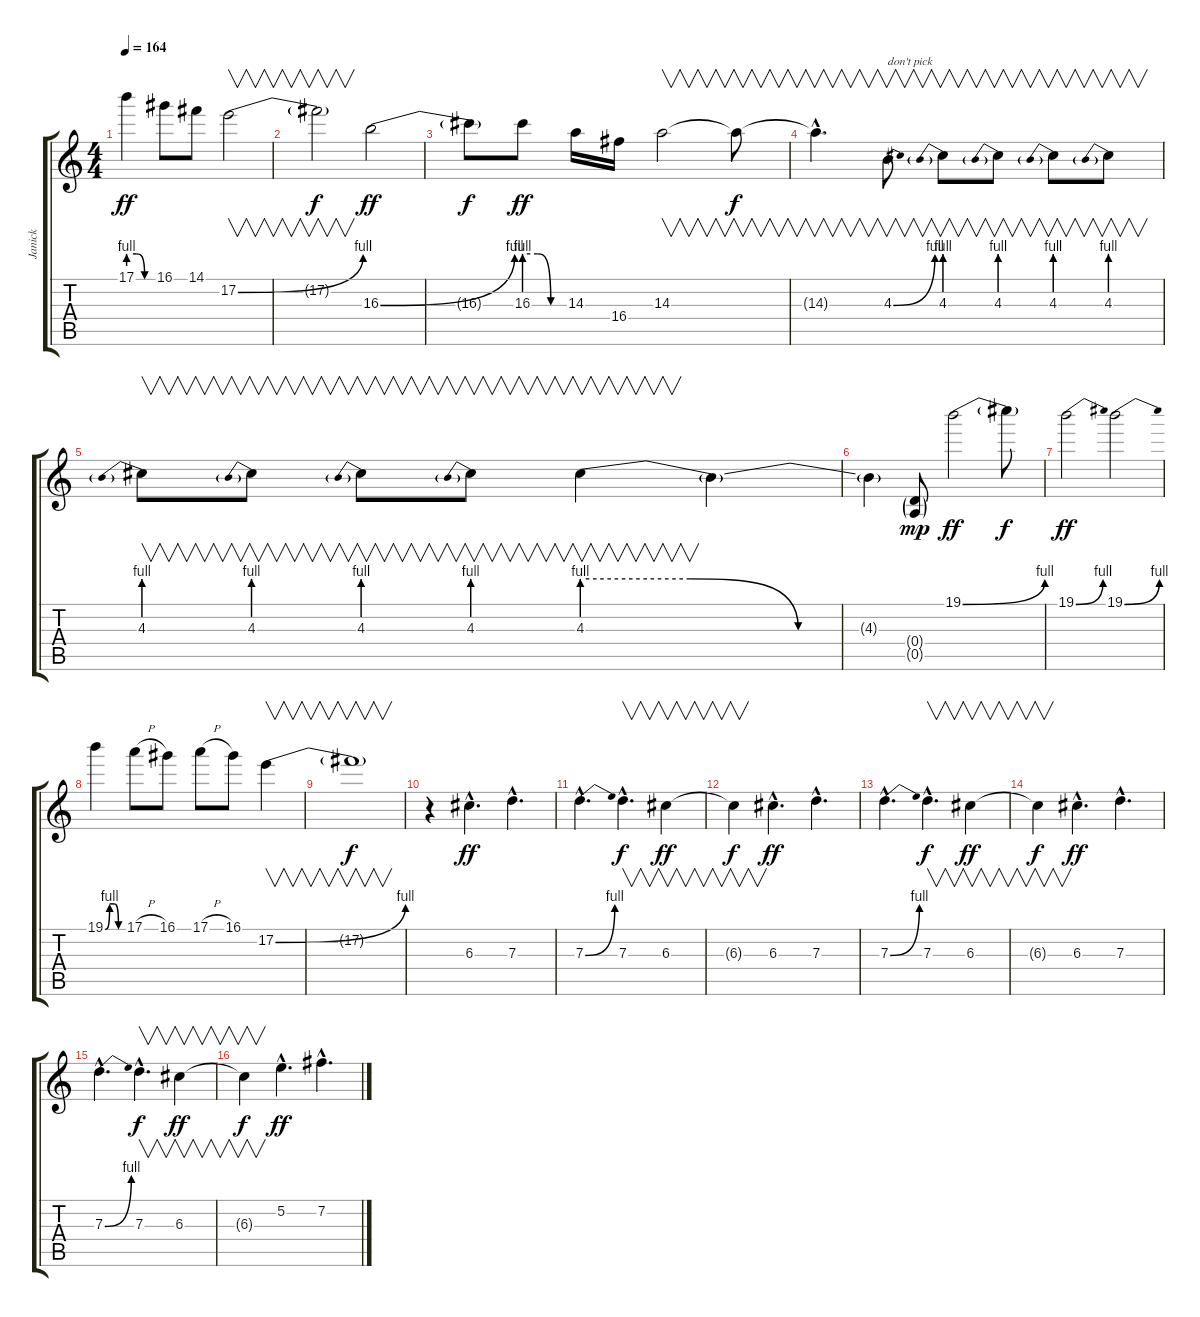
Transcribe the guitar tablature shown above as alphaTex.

\track ("Janick" "Janick") {instrument distortionguitar}
\staff {score tabs}
\tuning (E4 B3 G3 D3 A2 E2) {hide}
\ts (4 4)
\tempo 164
\clef g2
\ks c
17.1{be (custom 0 4 20 4 40 0 60 0)}.4{dy ff} 16.1.8 14.1.8 17.2{be (bend 0 0 60 4)}.2{v} |
17.2{t}.2{v dy f} 16.3{be (bend 0 0 60 4)}.2{dy ff} |
16.3{t}.8{dy f} 16.3{be (custom 0 4 20 4 40 0 60 0)}.8{dy ff} 14.3.16 16.4.16 14.3.2{v} 14.3{t}.8{v dy f} |
14.3{hac t}.4{v d} 4.3{be (bend 0 0 60 4)}.8{v txt "don't pick"} 4.3{be (prebend 0 4 60 4)}.8{v} 4.3{be (prebend 0 4 60 4)}.8{v} 4.3{be (prebend 0 4 60 4)}.8{v} 4.3{be (prebend 0 4 60 4)}.8{v} |
4.3{be (prebend 0 4 60 4)}.8{v} 4.3{be (prebend 0 4 60 4)}.8{v} 4.3{be (prebend 0 4 60 4)}.8{v} 4.3{be (prebend 0 4 60 4)}.8{v} 4.3{be (custom 0 4 20 4 40 0 60 0)}.4{v} 4.3{t}.4 |
4.3{t}.4 (0.4{g} 0.5{g}).8{dy mp} 19.1{be (bend 0 0 60 4)}.2{dy ff} 19.1{t}.8{dy f} |
19.1{be (bend 0 0 60 4)}.2{dy ff} 19.1{be (bend 0 0 60 4)}.2 |
19.1{be (custom 0 0 15 4 30 4 45 0 60 0)}.4 17.1{h}.8 16.1.8 17.1{h}.8 16.1.8 17.2{be (bend 0 0 60 4)}.4{v} |
17.2{t}.1{v dy f} |
r.4 6.3{hac}.4{d dy ff} 7.3{hac}.4{d} |
7.3{be (bend 0 0 60 4) hac}.4{d} 7.3{hac}.4{v d dy f} 6.3.4{v dy ff} |
6.3{t}.4{v dy f} 6.3{hac}.4{d dy ff} 7.3{hac}.4{d} |
7.3{be (bend 0 0 60 4) hac}.4{d} 7.3{hac}.4{v d dy f} 6.3.4{v dy ff} |
6.3{t}.4{v dy f} 6.3{hac}.4{d dy ff} 7.3{hac}.4{d} |
7.3{be (bend 0 0 60 4) hac}.4{d} 7.3{hac}.4{v d dy f} 6.3.4{v dy ff} |
6.3{t}.4{v dy f} 5.2{hac}.4{d dy ff} 7.2{hac}.4{d}
